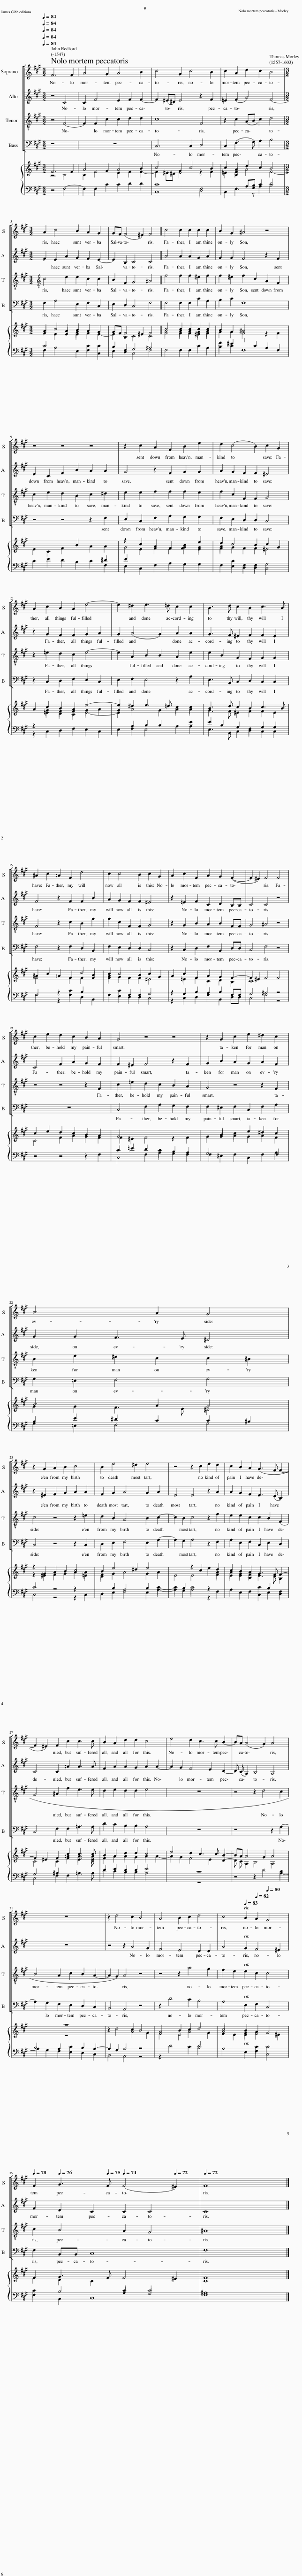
X:1
%%score [ 1 2 3 4 ] { ( 5 6 ) | ( 7 8 ) }
L:1/8
Q:1/4=84
M:3/2
I:linebreak $
K:A
V:1 treble
V:2 treble
V:3 treble-8
V:4 bass
V:5 treble
V:6 treble
V:7 bass
V:8 bass
V:1
 F6 F2 | A4 G2 A4 B2 | c4 G2 c4 B2 | c2 A2 d2 c2 B4 |$[M:3/2] A2 c4 B2 A2 G2 | %5
 GF (F4 ^E2) F4 || c4 c2 c2 c2 c2 | B2 G2 ^A4 z4 |$ z4 z4 z4 | z2 c2 A2 F2 B2 e2 | %10
 d2 (c4 B2) c2 G2 |$ A2 c2 B2 A2 e4- | e2 ^d2 e3 =d c2 c2 | B3 d c2 B2 c3 B |$ ^A2 c2 =A2 F2 d4 | %15
 c2 c4 B2 c2 G2 | A2 c2 F2 A2 G2 (F2- | F2 ^E2) F4 F4 |$ c2 e2 d2 c2 B2 A2 | G4 z4 z4 | %20
 z2 G2 c2 e2 ^d2 c2 |$ B6 A2 G4 |$ z2 G2 A2 B2 c4 | B2 e4 ^d2 e4 | z4 z2 c2 e2 d2 | %25
 c2 B2 A2 (G3 F F2- |$ F2 ^E2) F2 c2 c3 c | B2 A2 d2 d2 c4 | e4 d2 c3 c B2- | BA (A4 G2) A4 |$ %30
 z12 | z2 d4 c2 B4 | A4 B2 c2 d4 | c4[Q:1/4=83] B2[Q:1/4=82] A2[Q:1/4=80] G4 |$[Q:1/4=78] F2[Q:1/4=76] G3[Q:1/4=75] F[Q:1/4=74] (F4[Q:1/4=72] ^E2) | %35
[Q:1/4=72] F8 |] %36
V:2
 z4 C4 | C2 F4 E2 F2 F2- | F2 (^E^D) E4 z2 F2 | =E2 (F2 A4) F4- |$[M:3/2] F2 E2 A2 G2 F2 E2- | %5
 E2 B,2 C4 C4 || A4 A2 A2 G2 A2 | G2 G2 F4 z2 F2 |$ E2 C2 F2 B2 A2 A2 | G4 z2 F2 G2 G2 | %10
 A2 G2 F2 F2 ^E4 |$ z2 G2 F2 F2 G2 A2 | G2 (A4 G2) A2 A2 | G3 F ^E2 F2 F2 E2 |$ F4 z2 F2 F2 B2 | %15
 A2 G2 F2 F2 ^E4 | z2 =E2 F2 C2 D2 B,B, | C4 C4 z4 |$ C4 F2 A2 G2 F2 | F2 ^E2 F4 z2 F2 | %20
 G2 B2 A2 G2 A2 F2 |$ G2 G2 F3 E ^D4 |$ z2 ^E2 F2 G2 A2 A2 | F2 G2 A4 G2 A2 | E4 E4 z2 A2 | %25
 A2 G2 F2 E3 (D B,2) |$ C4 C2 =A2 A3 A | F2 A2 A2 G2 A2 A2- | A2 G2 F4 E2 D2- | D (C A,2) B,4 A,4 |$ %30
 z12 | z4 z2 A4 G2 | F4 E4 D2 D2 | A4 G2 F4 ^E2 |$ F2 D2 C2 C2 C4 | %35
 C8 |] %36
V:3
 z4 F4- | F2 F2 c2 c2 d2 d2 | c8 F4 | z2 c2 (AB c2) d4 |$[M:3/2][K:treble-8] c4 e2 e2 c2 c2 | %5
 B2 F2 G4 ^A4 || f4 f2 f2 ^e2 f2 | f2 ^e2 f2 c2 A2 F2 |$ c2 e2 d2 B2 c2 ^d2 | e2 e2 f2 f2 f2 e2 | %10
 f2 c2 F2 F2 G4 |$ z2 =e2 d2 c2 e4- | e2 A2 B2 B2 A2 e2 | e2 B2 G2 F2 G2 G2 |$ F4 z2 c2 B2 f2 | %15
 f2 c2 F2 F2 G4 | z2 G2 B2 A2 B2 FF | G4 ^A4 z4 |$ z4 z4 z2 F2 | c2 =e2 d2 c2 B2 A2 | %20
 G4 z4 z2 F2 |$ B2 e2 ^d2 c2 c2 ^B2 |$ c4 z4 z2 =e2 | d2 B2 A4 B2 c2- | c2 B2 c4 z2 f2 | %25
 e2 e2 c2 c2 B2 (F2 |$ G4 ^A2 f2 e3 e | d2 e2 d2 d2 e4 | z12 | z4 z2 d4 c2 |$ %30
 B4 A2 c2 B2 A2- | A2 G2) A4 z4 | z4 z2 a4 g2 | f2 e2 e2 c2 c4 |$ c2 B4 A2 G4 | %35
 ^A8 |] %36
V:4
 z8 | z12 | C,6 C,2 D,4 | C,2 (F,3 G,) A,2 B,4 |$[M:3/2] F,2 A,4 E,2 F,2 C,2 | %5
 E,2 D,2 C,4 F,4 || F,4 F,2 F,2 C2 A,2 | B,2 C2 F,8 |$ z4 z4 z2 F,2 | E,2 C,2 F,2 A,2 G,2 G,2 | %10
 F,2 E,2 D,2 D,2 C,4 |$ z2 C,2 D,2 F,2 E,2 C,2 | E,2 F,2 E,4 z2 A,2 | E,3 B,, C,2 D,2 C,2 C,2 |$ F,4 z2 F,2 D,2 B,,2 | %15
 F,2 E,2 D,2 D,2 C,4 | z2 C,2 D,2 F,2 B,,2 D,D, | C,4 F,4 z4 |$ z12 | C,4 F,2 A,2 G,2 F,2 | %20
 F,2 ^E,2 F,2 C,2 F,2 A,2 |$ G,2 =E,2 F,4 G,4 |$ C,4 z4 z2 C,2 | D,2 E,2 F,4 E,2 A,2- | A,2 G,2 A,4 z2 F,2 | %25
 A,2 E,2 F,2 C,2 E,2 D,2 |$ C,4 F,2 F,2 =A,3 A, | D2 C2 B,2 B,2 A,4 | z12 | z8 z2 A,2- |$ %30
 A,2 G,2 F,2 E,2 D,2 C,2 | B,,4 A,,4 z4 | z2 D4 C2 B,4 | A,4 E,2 F,2 C,4 |$ F,2 B,,B,, C,8 | %35
 F,8 |] %36
V:5
 F6 F2 | A4 G2 A4 B2 | c4 G2 c4 B2 | c2 A2 d2 c2 B4 |$[M:3/2] A2 c4 B2 A2 G2 | %5
 GF F4 ^E2 F4 || c4 c2 c2 c2 c2 | B2 G2 ^A4 x4 |$ x4 x4 x4 | z2 c2 A2 F2 x2 e2 | %10
 d2 c4 B2 c2 G2 |$ A2 c2 B2 A2 e4- | e2 ^d2 e3 =d c2 c2 | B3 d c2 B2 c3 B |$ ^A2 c2 =A2 F2 d4 | %15
 c2 c4 B2 c2 G2 | A2 c2 F2 A2 G2 F2- | F2 ^E2 F4 F4 |$ c2 e2 d2 c2 B2 A2 | G4 x4 x4 | %20
 x2 G2 c2 e2 ^d2 c2 |$ B6 A2 G4 |$ z2 G2 A2 B2 c4 | B2 e4 ^d2 e4 | x4 z2 c2 e2 d2 | %25
 c2 B2 A2 G3 F F2- |$ F2 ^E2 F2 c2 c3 c | B2 A2 d2 d2 c4 | e4 d2 c3 c B2- | BA A4 G2 A4 |$ %30
 z12 | z2 d4 c2 B4 | A4 B2 c2 d4 | c4 B2 A2 G4 |$ F2 G3 F F4 ^E2 | %35
 F8 |] %36
V:6
 z4 C4 | C2 F4 E2 F2 F2- | F2 ^E^D E4 z2 F2 | =E2 F2 A4 F4- |$[M:3/2] F2 E2 A2 G2 F2 E2- | %5
 E2 B,2 C4 C4 || A4 A2 A2 G2 A2 | G2 G2 F4 z2 F2 |$ E2 C2 F2 B2 A2 A2 | G4 x2 F2 [FGB]2 G2 | %10
 A2 G2 F2 F2 ^E4 |$ x2 G2 F2 F2 G2 A2 | G2 A4 G2 A2 A2 | G3 F ^E2 F2 F2 E2 |$ F4 x2 F2 F2 B2 | %15
 A2 G2 F2 F2 ^E4 | x2 =E2 F2 C2 D2 B,2 | C8 x4 |$ C4 F2 A2 G2 F2 | F2 ^E2 F4 z2 F2 | %20
 G2 B2 A2 G2 A2 F2 |$ G2 G2 F3 E ^D4 |$ z2 ^E2 F2 G2 A2 A2 | F2 G2 A4 G2 A2 | E4 E4 x2 A2 | %25
 A2 G2 F2 E3 D B,2 |$ C4 C2 =A2 A3 A | F2 A2 A2 G2 A2 A2- | A2 G2 F4 E2 D2- | D C A,2 B,4 A,4 |$ %30
 z12 | x4 x2 A4 G2 | F4 E4[I:staff +1] D4 |[I:staff -1] A4 G2 F4 ^E2 |$ F2 D2 C2[I:staff +1] C2 C4 | %35
[I:staff -1] C8 |] %36
V:7
 z4 F,4- | F,2 F,2 C2 C2 D2 D2 | C8 F,4 | x2[I:staff -1] C2[I:staff +1] A,[G,B,] C2 D4 |$[M:3/2] C4[I:staff -1] E2 E2[I:staff +1] C2 C2 | %5
 B,2 F,2 G,4 ^A,4 ||[I:staff -1] F4 F2 F2 ^E2 F2 |[I:staff +1] F2 ^E2 x2 C2 A,2 F,2 |$ C2 E2 D2 B,2 C2 ^D2 | E2[I:staff -1] E2 F2 F2[I:staff +1] x2[I:staff -1] E2 | %10
 F2[I:staff +1] C2 F,2 F,2 G,4 |$ z2[I:staff -1] =E2 D2 C2 E4- | E2[I:staff +1] A,2 B,2 B,2 A,2 E2 | E2 B,2 G,2 F,2 G,2 G,2 |$ F,4 z2 C2 B,2[I:staff -1] F2 | %15
 F2[I:staff +1] C2 F,2 F,2 G,4 | z2 G,2 B,2 A,2 B,2 F,F, | G,4 ^A,4 z4 |$ z4 z4 z2 F,2 | C2 =E2 D2 C2 B,2 A,2 | %20
 G,4 x4 x2 F,2 |$ B,2 E2 ^D2 C2 C2 ^B,2 |$ C4 z4 z2[I:staff -1] =E2 | D2[I:staff +1] B,2 A,4 B,2 C2- | C2 B,2 C4 z2[I:staff -1] F2 | %25
 E2 E2 C2[I:staff +1] C2 B,2 F,2 |$ G,4 ^A,2[I:staff -1] F2 E3 E |[I:staff +1] D2 E2 D2 D2 E4 | z12 | z4 z2 D4 C2 |$ %30
 B,4 A,2 C2 B,2 A,2- | A,2 G,2 A,4 z4 | x4 x2[I:staff -1] A4 G2 | F2 E2 E2[I:staff +1] C2 C4 |$ C2 B,4 A,2 G,4 | %35
 ^A,8 |] %36
V:8
 x8 | x12 | C,8 D,4 | C,2 F,3 z A,2 B,4 |$[M:3/2] F,2 A,4 E,2 F,2 C,2 | %5
 E,2 D,2 C,4 F,4 || F,4 F,2 F,2 C2 A,2 | B,2 C2 F,8 |$ x4 x4 x2 F,2 | E,2 C,2 F,2 A,2 G,2 G,2 | %10
 F,2 E,2 D,2 D,2 C,4 |$ z2 C,2 D,2 F,2 E,2 C,2 | E,2 F,2 E,4 x2 A,2 | E,3 B,, C,2 D,2 C,2 C,2 |$ F,4 z2 F,2 D,2 B,,2 | %15
 F,2 E,2 D,2 D,2 C,4 | z2 C,2 D,2 F,2 B,,2 D,D, | C,4 F,4 z4 |$ x12 | C,4 F,2 A,2 G,2 F,2 | %20
 F,2 ^E,2 F,2 C,2 F,2 A,2 |$ G,2 =E,2 F,4 G,4 |$ C,4 z4 z2 C,2 | D,2 E,2 F,4 E,2 A,2- | A,2 G,2 A,4 z2 F,2 | %25
 A,2 E,2 F,2 C,2 E,2 D,2 |$ C,4 F,2 F,2 =A,3 A, | D2 C2 B,2 B,2 A,4 | z12 | x8 x2 A,2- |$ %30
 A,2 G,2 F,2 E,2 D,2 C,2 | B,,4 A,,4 z4 | z2 D4 C2 B,4 | A,4 E,2 F,2 C,4 |$ F,2 B,,2 C,8 | %35
 F,8 |] %36
